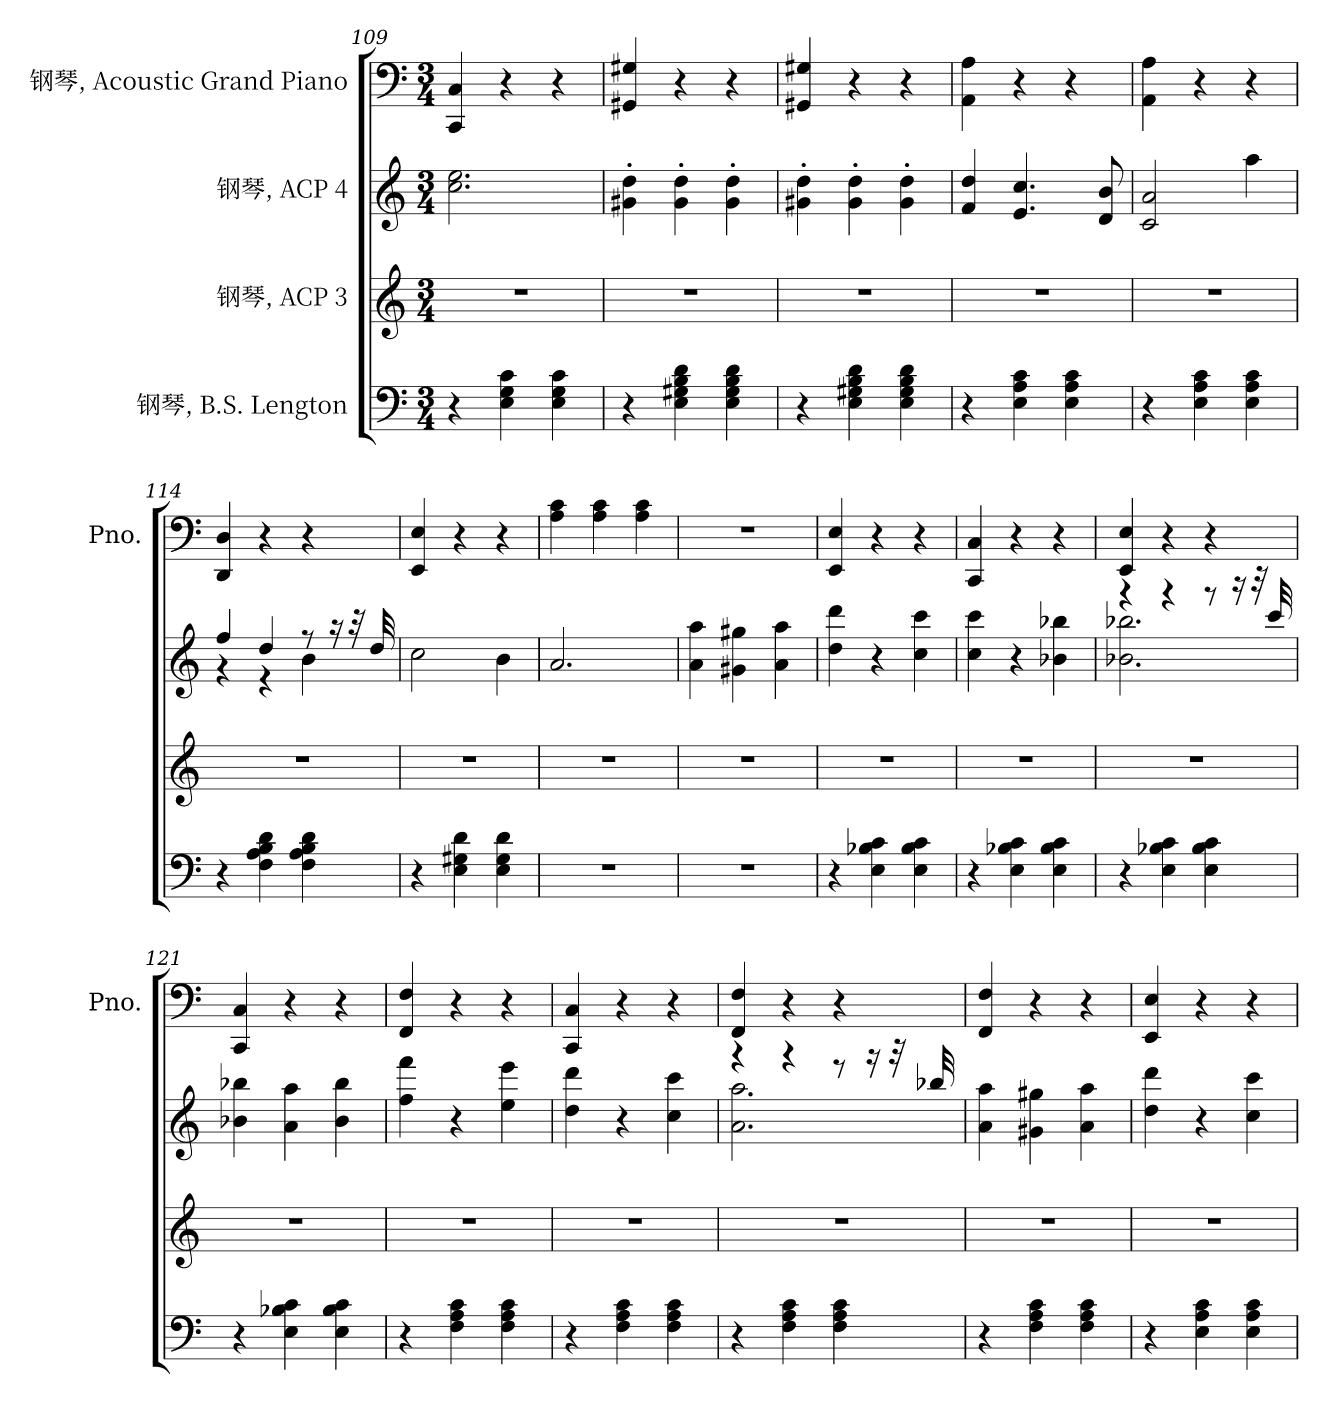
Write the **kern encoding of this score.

**kern	**kern	**kern	**kern
*part4	*part3	*part2	*part1
*staff4	*staff3	*staff2	*staff1
*I"钢琴, B.S. Lengton	*I"钢琴, ACP 3	*I"钢琴, ACP 4	*I"钢琴, Acoustic Grand Piano
*	*	*	*I'Pno.
*clefF4	*clefG2	*clefG2	*clefF4
*k[]	*k[]	*k[]	*k[]
*M3/4	*M3/4	*M3/4	*M3/4
=109	=109	=109	=109
4r	2.r	2.cc\ 2.ee\	4CC/ 4C/
4E\ 4G\ 4c\	.	.	4r
4E\ 4G\ 4c\	.	.	4r
=110	=110	=110	=110
4r	2.r	4g#X\' 4dd\'	4GG#X/ 4G#X/
4E\ 4G#X\ 4B\ 4d\	.	4g#\' 4dd\'	4r
4E\ 4G#\ 4B\ 4d\	.	4g#\' 4dd\'	4r
=111	=111	=111	=111
4r	2.r	4g#X\' 4dd\'	4GG#X/ 4G#X/
4E\ 4G#X\ 4B\ 4d\	.	4g#\' 4dd\'	4r
4E\ 4G#\ 4B\ 4d\	.	4g#\' 4dd\'	4r
=112	=112	=112	=112
4r	2.r	4f/ 4dd/	4AA\ 4A\
4E\ 4A\ 4c\	.	4.e/ 4.cc/	4r
4E\ 4A\ 4c\	.	.	4r
.	.	8d/ 8b/	.
=113	=113	=113	=113
4r	2.r	2c/ 2a/	4AA\ 4A\
4E\ 4A\ 4c\	.	.	4r
4E\ 4A\ 4c\	.	4aa\	4r
=114	=114	=114	=114
*	*	*^	*
4r	2.r	4ff/	4r	4DD/ 4D/
4F\ 4A\ 4B\ 4d\	.	4dd/	4r	4r
4F\ 4A\ 4B\ 4d\	.	8r	4b\	4r
.	.	16r	.	.
.	.	32r	.	.
.	.	32dd/	.	.
*	*	*v	*v	*
=115	=115	=115	=115
4r	2.r	2cc\	4EE/ 4E/
4E\ 4G#X\ 4d\	.	.	4r
4E\ 4G#\ 4d\	.	4b\	4r
!!LO:LB:g=z
=116	=116	=116	=116
2.r	2.r	2.a/	4A\ 4c\
.	.	.	4A\ 4c\
.	.	.	4A\ 4c\
=117	=117	=117	=117
*	*	*	*MM140
2.r	2.r	4a\ 4aa\	2.r
.	.	4g#X\ 4gg#X\	.
.	.	4a\ 4aa\	.
=118	=118	=118	=118
*	*	*	*MM200
4r	2.r	4dd\ 4ddd\	4EE/ 4E/
4E\ 4B-X\ 4c\	.	4r	4r
4E\ 4B-\ 4c\	.	4cc\ 4ccc\	4r
=119	=119	=119	=119
4r	2.r	4cc\ 4ccc\	4CC/ 4C/
4E\ 4B-X\ 4c\	.	4r	4r
4E\ 4B-\ 4c\	.	4b-X\ 4bb-X\	4r
=120	=120	=120	=120
*	*	*^	*
4r	2.r	4r	2.b-X\ 2.bb-X\	4EE/ 4E/
4E\ 4B-X\ 4c\	.	4r	.	4r
4E\ 4B-\ 4c\	.	8r	.	4r
.	.	16r	.	.
.	.	32r	.	.
.	.	32ccc/	.	.
*	*	*v	*v	*
=121	=121	=121	=121
4r	2.r	4b-X\ 4bb-X\	4CC/ 4C/
4E\ 4B-X\ 4c\	.	4a\ 4aa\	4r
4E\ 4B-\ 4c\	.	4b-\ 4bb-\	4r
=122	=122	=122	=122
4r	2.r	4ff\ 4fff\	4FF/ 4F/
4F\ 4A\ 4c\	.	4r	4r
4F\ 4A\ 4c\	.	4ee\ 4eee\	4r
!!LO:PB:g=z
=123	=123	=123	=123
4r	2.r	4dd\ 4ddd\	4CC/ 4C/
4F\ 4A\ 4c\	.	4r	4r
4F\ 4A\ 4c\	.	4cc\ 4ccc\	4r
=124	=124	=124	=124
*	*	*^	*
4r	2.r	4r	2.a\ 2.aa\	4FF/ 4F/
4F\ 4A\ 4c\	.	4r	.	4r
4F\ 4A\ 4c\	.	8r	.	4r
.	.	16r	.	.
.	.	32r	.	.
.	.	32bb-X/	.	.
*	*	*v	*v	*
=125	=125	=125	=125
4r	2.r	4a\ 4aa\	4FF/ 4F/
4F\ 4A\ 4c\	.	4g#X\ 4gg#X\	4r
4F\ 4A\ 4c\	.	4a\ 4aa\	4r
=126	=126	=126	=126
4r	2.r	4dd\ 4ddd\	4EE/ 4E/
4E\ 4A\ 4c\	.	4r	4r
4E\ 4A\ 4c\	.	4cc\ 4ccc\	4r
=	=	=	=
*-	*-	*-	*-
